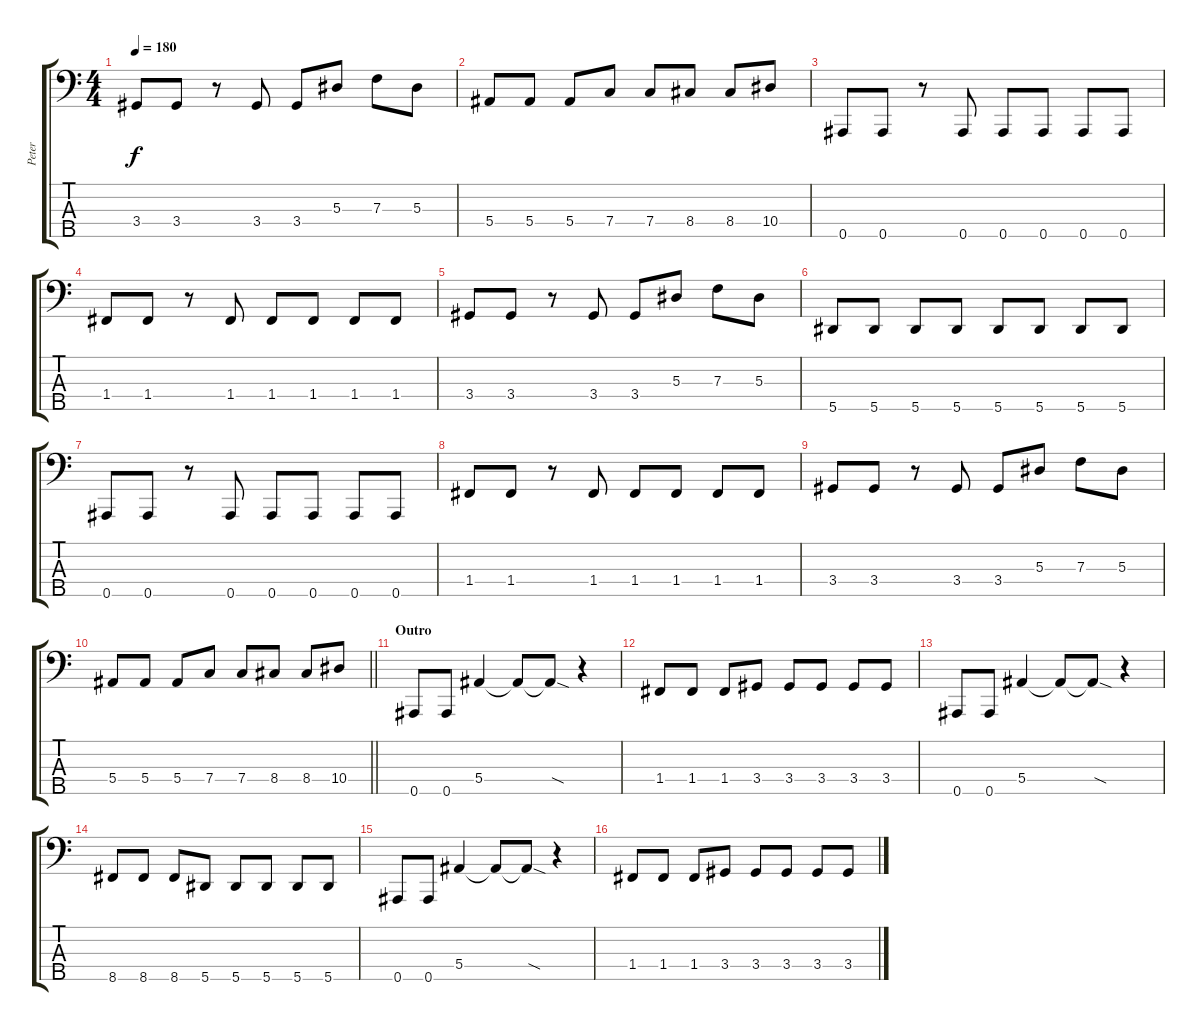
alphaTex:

\track ("Peter" "Peter") {instrument electricbassfinger}
\staff {score tabs}
\tuning (Ab2 Eb2 Bb1 F1 Bb0) {hide}
\ts (4 4)
\tempo 180
\clef f4
\ks c
3.4.8{dy f} 3.4.8 r.8 3.4.8 3.4.8 5.3.8 7.3.8 5.3.8 |
5.4.8 5.4.8 5.4.8 7.4.8 7.4.8 8.4.8 8.4.8 10.4.8 |
0.5.8 0.5.8 r.8 0.5.8 0.5.8 0.5.8 0.5.8 0.5.8 |
1.4.8 1.4.8 r.8 1.4.8 1.4.8 1.4.8 1.4.8 1.4.8 |
3.4.8 3.4.8 r.8 3.4.8 3.4.8 5.3.8 7.3.8 5.3.8 |
5.5.8 5.5.8 5.5.8 5.5.8 5.5.8 5.5.8 5.5.8 5.5.8 |
0.5.8 0.5.8 r.8 0.5.8 0.5.8 0.5.8 0.5.8 0.5.8 |
1.4.8 1.4.8 r.8 1.4.8 1.4.8 1.4.8 1.4.8 1.4.8 |
3.4.8 3.4.8 r.8 3.4.8 3.4.8 5.3.8 7.3.8 5.3.8 |
\barLineRight lightlight
5.4.8 5.4.8 5.4.8 7.4.8 7.4.8 8.4.8 8.4.8 10.4.8 |
\section ("" "Outro")
0.5.8 0.5.8 5.4.4 5.4{t}.8 5.4{sod t}.8 r.4 |
1.4.8 1.4.8 1.4.8 3.4.8 3.4.8 3.4.8 3.4.8 3.4.8 |
0.5.8 0.5.8 5.4.4 5.4{t}.8 5.4{sod t}.8 r.4 |
8.5.8 8.5.8 8.5.8 5.5.8 5.5.8 5.5.8 5.5.8 5.5.8 |
0.5.8 0.5.8 5.4.4 5.4{t}.8 5.4{sod t}.8 r.4 |
1.4.8 1.4.8 1.4.8 3.4.8 3.4.8 3.4.8 3.4.8 3.4.8
